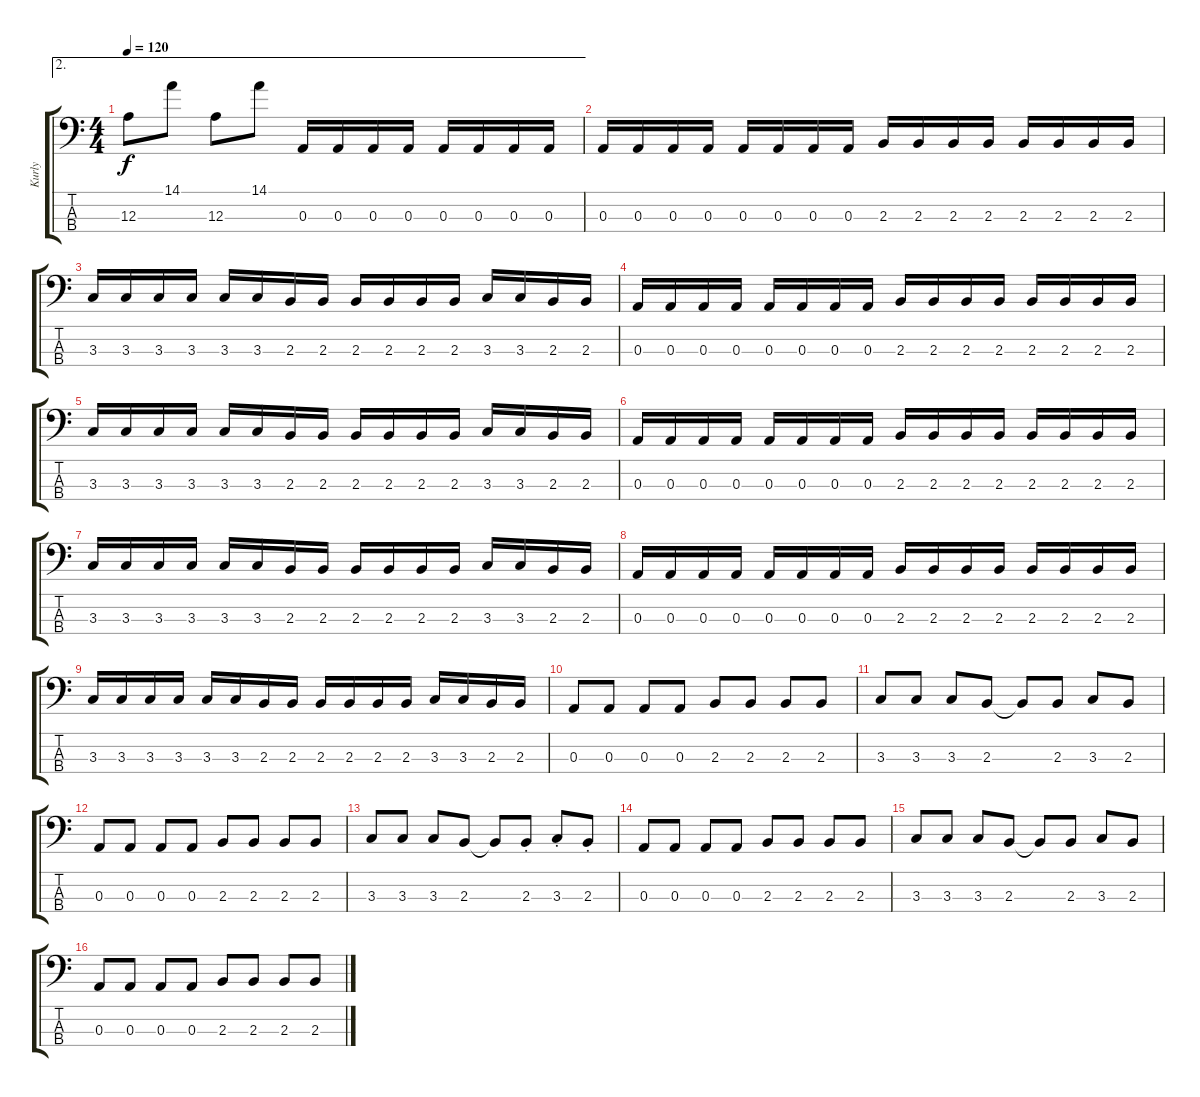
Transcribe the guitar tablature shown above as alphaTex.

\track ("Kurly" "Kurly") {instrument electricbassfinger}
\staff {score tabs}
\tuning (G2 D2 A1 E1) {hide}
\ae 2
\ts (4 4)
\tempo 120
\clef f4
\ks c
12.3.8{dy f} 14.1.8 12.3.8 14.1.8 0.3.16 0.3.16 0.3.16 0.3.16 0.3.16 0.3.16 0.3.16 0.3.16 |
0.3.16 0.3.16 0.3.16 0.3.16 0.3.16 0.3.16 0.3.16 0.3.16 2.3.16 2.3.16 2.3.16 2.3.16 2.3.16 2.3.16 2.3.16 2.3.16 |
3.3.16 3.3.16 3.3.16 3.3.16 3.3.16 3.3.16 2.3.16 2.3.16 2.3.16 2.3.16 2.3.16 2.3.16 3.3.16 3.3.16 2.3.16 2.3.16 |
0.3.16 0.3.16 0.3.16 0.3.16 0.3.16 0.3.16 0.3.16 0.3.16 2.3.16 2.3.16 2.3.16 2.3.16 2.3.16 2.3.16 2.3.16 2.3.16 |
3.3.16 3.3.16 3.3.16 3.3.16 3.3.16 3.3.16 2.3.16 2.3.16 2.3.16 2.3.16 2.3.16 2.3.16 3.3.16 3.3.16 2.3.16 2.3.16 |
0.3.16 0.3.16 0.3.16 0.3.16 0.3.16 0.3.16 0.3.16 0.3.16 2.3.16 2.3.16 2.3.16 2.3.16 2.3.16 2.3.16 2.3.16 2.3.16 |
3.3.16 3.3.16 3.3.16 3.3.16 3.3.16 3.3.16 2.3.16 2.3.16 2.3.16 2.3.16 2.3.16 2.3.16 3.3.16 3.3.16 2.3.16 2.3.16 |
0.3.16 0.3.16 0.3.16 0.3.16 0.3.16 0.3.16 0.3.16 0.3.16 2.3.16 2.3.16 2.3.16 2.3.16 2.3.16 2.3.16 2.3.16 2.3.16 |
3.3.16 3.3.16 3.3.16 3.3.16 3.3.16 3.3.16 2.3.16 2.3.16 2.3.16 2.3.16 2.3.16 2.3.16 3.3.16 3.3.16 2.3.16 2.3.16 |
0.3.8 0.3.8 0.3.8 0.3.8 2.3.8 2.3.8 2.3.8 2.3.8 |
3.3.8 3.3.8 3.3.8 2.3.8 2.3{t}.8 2.3.8 3.3.8 2.3.8 |
0.3.8 0.3.8 0.3.8 0.3.8 2.3.8 2.3.8 2.3.8 2.3.8 |
3.3.8 3.3.8 3.3.8 2.3.8 2.3{t}.8 2.3{st}.8 3.3{st}.8 2.3{st}.8 |
0.3.8 0.3.8 0.3.8 0.3.8 2.3.8 2.3.8 2.3.8 2.3.8 |
3.3.8 3.3.8 3.3.8 2.3.8 2.3{t}.8 2.3.8 3.3.8 2.3.8 |
0.3.8 0.3.8 0.3.8 0.3.8 2.3.8 2.3.8 2.3.8 2.3.8
